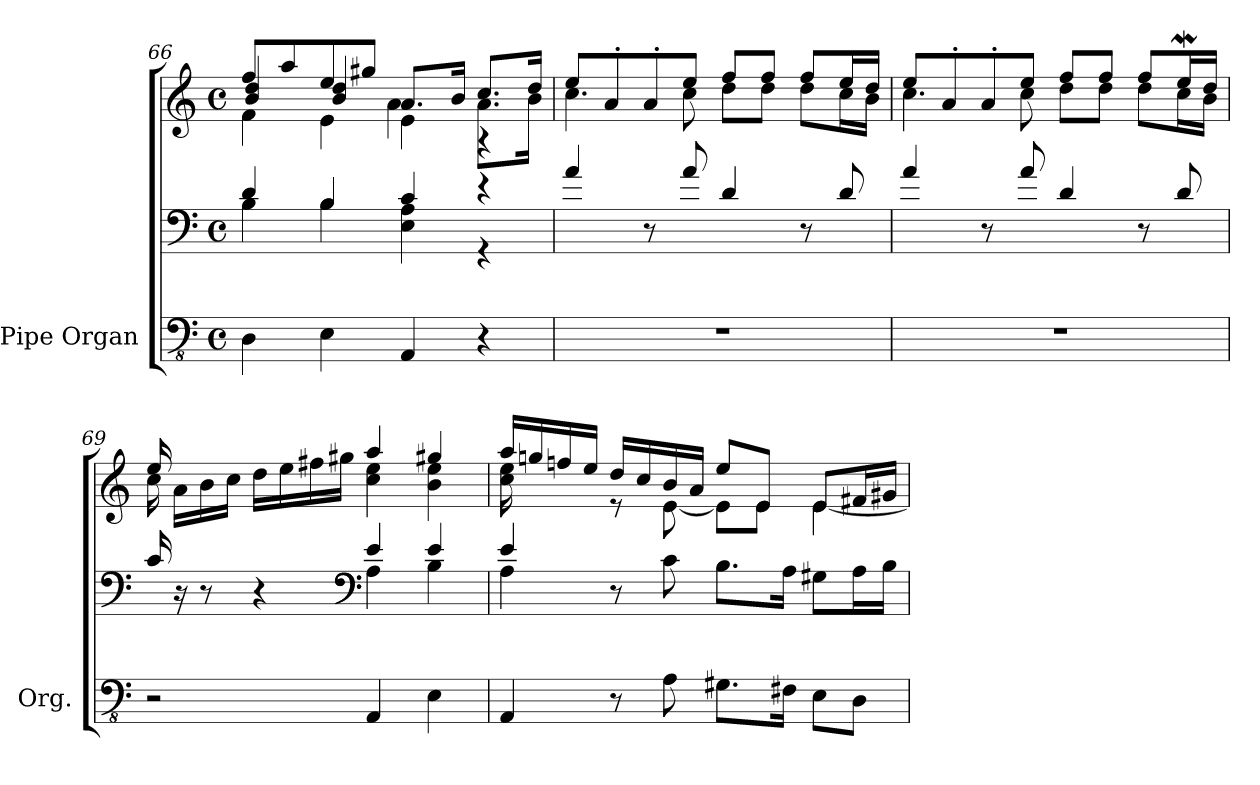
**kern	**kern	**kern
*part1	*part1	*part1
*staff3	*staff2	*staff1
*I"Pipe Organ	*	*
*I'Org.	*	*
!!LO:PB:g=z
*clefFv4	*clefF4	*clefG2
*k[]	*k[]	*k[]
*M4/4	*M4/4	*M4/4
*met(c)	*met(c)	*met(c)
=66	=66	=66
*	*^	*^
*	*	*	*	*^
*	*	*	*	*	*^
4DD\	4d/	4B\	8ff/L	4f\	4b/ 4dd/	2.ryy
.	.	.	8aa/	.	.	.
4EE\	4B/	4B\	8ee/	4e\	4b/ 4dd/	.
.	.	.	8gg#X/J	.	.	.
4AAA/	4c/	4E\ 4A\	8.a/L	4e\	4a\	.
.	.	.	16b/Jk	.	.	.
4r	4r	4r	8.cc/L	8.a\L	4ryy	4rA
.	.	.	16dd/Jk	16b\Jk	.	.
*	*v	*v	*	*	*	*
*	*	*	*v	*v	*v
=67	=67	=67	=67
1r	4a/	8ee/L	4.cc\
.	.	8a'/	.
.	8r	8a'/	.
.	8a/	8ee/J	8cc\
.	4d/	8ff/L	8dd\L
.	.	8ff/J	8dd\J
.	8r	8ff/L	8dd\L
.	8d/	16ee/L	16cc\L
.	.	16dd/JJ	16b\JJ
=68	=68	=68	=68
1r	4a/	8ee/L	4.cc\
.	.	8a'/	.
.	8r	8a'/	.
.	8a/	8ee/J	8cc\
.	4d/	8ff/L	8dd\L
.	.	8ff/J	8dd\J
.	8r	8ff/L	8dd\L
.	8d/	16eeW/L	16cc\L
.	.	16dd/JJ	16b\JJ
=69	=69	=69	=69
*	*^	*	*
2r	16c/	2ryy	16ee/	16cc\
.	16r	.	16a\LL	4..ryy
.	8r	.	16b\	.
.	.	.	16cc\JJ	.
.	4r	.	16dd\LL	.
.	.	.	16ee\	.
.	.	.	16ff#X\	.
.	.	.	16gg#X\JJ	.
*	*clefF4	*	*	*
4AAA/	4e/	4A\	4aa/	4cc\ 4ee\
4EE\	4e/	4B\	4gg#X/	4b\ 4ee\
!!LO:LB:g=z	!!
=70	=70	=70	=70	=70
4AAA/	4e/	4A\	16aa/LL	16cc\ 16ee\
.	.	.	16ggn/	8.ryy
.	.	.	16ffn/	.
.	.	.	16ee/JJ	.
8r	8r	2.ryy	16dd/LL	8r
.	.	.	16cc/	.
8AA\	8c\	.	16b/	[8e\
.	.	.	16a/JJ	.
8.GG#X\L	8.B\L	.	8ee/L	8e\L]
.	.	.	8e/J	8e\J
16FF#X\Jk	16A\Jk	.	.	.
8EE\L	8G#X\L	.	8e/L	[4e\
8DD\J	16A\L	.	16f#X/L	.
.	16B\JJ	.	16g#X/JJ	.
*	*v	*v	*	*
*	*	*v	*v
=	=	=
*-	*-	*-
